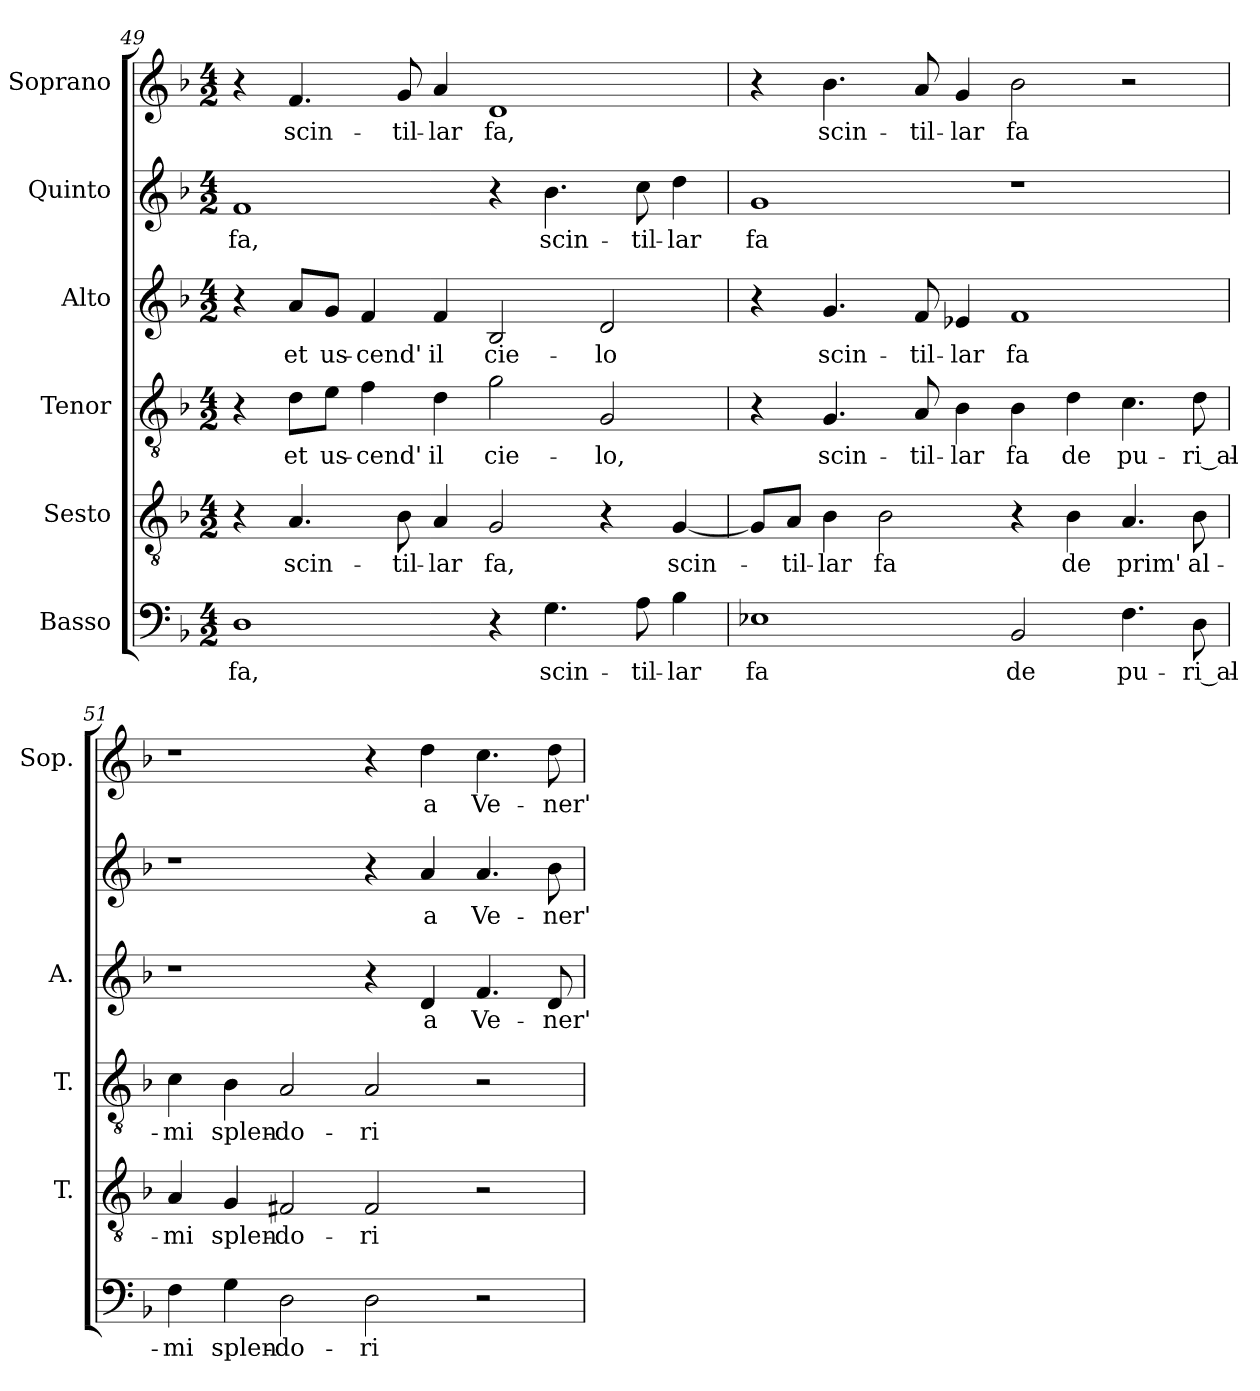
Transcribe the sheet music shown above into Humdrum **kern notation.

**kern	**text	**kern	**text	**kern	**text	**kern	**text	**kern	**text	**kern	**text
*part6	*part6	*part5	*part5	*part4	*part4	*part3	*part3	*part2	*part2	*part1	*part1
*staff6	*staff6	*staff5	*staff5	*staff4	*staff4	*staff3	*staff3	*staff2	*staff2	*staff1	*staff1
*I"Basso	*	*I"Sesto	*	*I"Tenor	*	*I"Alto	*	*I"Quinto	*	*I"Soprano	*
*	*	*I'T.	*	*I'T.	*	*I'A.	*	*	*	*I'Sop.	*
*clefF4	*	*clefGv2	*	*clefGv2	*	*clefG2	*	*clefG2	*	*clefG2	*
*	*	*ITrd7c12	*	*ITrd7c12	*	*	*	*	*	*	*
*k[b-]	*	*k[b-]	*	*k[b-]	*	*k[b-]	*	*k[b-]	*	*k[b-]	*
*F:	*	*F:	*	*F:	*	*F:	*	*F:	*	*F:	*
*M4/2	*	*M4/2	*	*M4/2	*	*M4/2	*	*M4/2	*	*M4/2	*
=49	=49	=49	=49	=49	=49	=49	=49	=49	=49	=49	=49
!	!LO:LY:b:color=#000000	!	!	!	!	!	!	!	!	!	!
!	!	!	!	!	!	!	!	!	!LO:LY:b:color=#000000	!	!
1Di	fa,	4r	.	4r	.	4r	.	1fi	fa,	4r	.
!	!	!	!LO:LY:b:color=#000000	!	!	!	!	!	!	!	!
!	!	!	!	!	!LO:LY:b:color=#000000	!	!	!	!	!	!
!	!	!	!	!	!	!	!LO:LY:b:color=#000000	!	!	!	!
!	!	!	!	!	!	!	!	!	!	!	!LO:LY:b:color=#000000
.	.	4.AAi/	scin-	8Di\L	et	8ai/L	et	.	.	4.fi/	scin-
!	!	!	!	!	!LO:LY:b:color=#000000	!	!	!	!	!	!
!	!	!	!	!	!	!	!LO:LY:b:color=#000000	!	!	!	!
.	.	.	.	8Ei\J	us-	8gi/J	us-	.	.	.	.
!	!	!	!	!	!LO:LY:b:color=#000000	!	!	!	!	!	!
!	!	!	!	!	!	!	!LO:LY:b:color=#000000	!	!	!	!
.	.	.	.	4Fi\	-cend'	4fi/	-cend'	.	.	.	.
!	!	!	!LO:LY:b:color=#000000	!	!	!	!	!	!	!	!
!	!	!	!	!	!	!	!	!	!	!	!LO:LY:b:color=#000000
.	.	8BB-i\	-til-	.	.	.	.	.	.	8gi/	-til-
!	!	!	!LO:LY:b:color=#000000	!	!	!	!	!	!	!	!
!	!	!	!	!	!LO:LY:b:color=#000000	!	!	!	!	!	!
!	!	!	!	!	!	!	!LO:LY:b:color=#000000	!	!	!	!
!	!	!	!	!	!	!	!	!	!	!	!LO:LY:b:color=#000000
.	.	4AAi/	-lar	4Di\	il	4fi/	il	.	.	4ai/	-lar
!	!	!	!LO:LY:b:color=#000000	!	!	!	!	!	!	!	!
!	!	!	!	!	!LO:LY:b:color=#000000	!	!	!	!	!	!
!	!	!	!	!	!	!	!LO:LY:b:color=#000000	!	!	!	!
!	!	!	!	!	!	!	!	!	!	!	!LO:LY:b:color=#000000
4r	.	2GGi/	fa,	2Gi\	cie-	2B-i/	cie-	4r	.	1di	fa,
!	!LO:LY:b:color=#000000	!	!	!	!	!	!	!	!	!	!
!	!	!	!	!	!	!	!	!	!LO:LY:b:color=#000000	!	!
4.Gi\	scin-	.	.	.	.	.	.	4.b-i\	scin-	.	.
!	!	!	!	!	!LO:LY:b:color=#000000	!	!	!	!	!	!
!	!	!	!	!	!	!	!LO:LY:b:color=#000000	!	!	!	!
.	.	4r	.	2GGi/	-lo,	2di/	-lo	.	.	.	.
!	!LO:LY:b:color=#000000	!	!	!	!	!	!	!	!	!	!
!	!	!	!	!	!	!	!	!	!LO:LY:b:color=#000000	!	!
8Ai\	-til-	.	.	.	.	.	.	8cci\	-til-	.	.
!	!LO:LY:b:color=#000000	!	!	!	!	!	!	!	!	!	!
!	!	!	!LO:LY:b:color=#000000	!	!	!	!	!	!	!	!
!	!	!	!	!	!	!	!	!	!LO:LY:b:color=#000000	!	!
4B-i\	-lar	[4GGi/	scin-	.	.	.	.	4ddi\	-lar	.	.
!!LO:PB:g=z
=50	=50	=50	=50	=50	=50	=50	=50	=50	=50	=50	=50
!	!LO:LY:b:color=#000000	!	!	!	!	!	!	!	!	!	!
!	!	!	!	!	!	!	!	!	!LO:LY:b:color=#000000	!	!
1E-Xi	fa	8GGi/L]	.	4r	.	4r	.	1gi	fa	4r	.
!	!	!	!LO:LY:b:color=#000000	!	!	!	!	!	!	!	!
.	.	8AAi/J	-til-	.	.	.	.	.	.	.	.
!	!	!	!LO:LY:b:color=#000000	!	!	!	!	!	!	!	!
!	!	!	!	!	!LO:LY:b:color=#000000	!	!	!	!	!	!
!	!	!	!	!	!	!	!LO:LY:b:color=#000000	!	!	!	!
!	!	!	!	!	!	!	!	!	!	!	!LO:LY:b:color=#000000
.	.	4BB-i\	-lar	4.GGi/	scin-	4.gi/	scin-	.	.	4.b-i\	scin-
!	!	!	!LO:LY:b:color=#000000	!	!	!	!	!	!	!	!
.	.	2BB-i\	fa	.	.	.	.	.	.	.	.
!	!	!	!	!	!LO:LY:b:color=#000000	!	!	!	!	!	!
!	!	!	!	!	!	!	!LO:LY:b:color=#000000	!	!	!	!
!	!	!	!	!	!	!	!	!	!	!	!LO:LY:b:color=#000000
.	.	.	.	8AAi/	-til-	8fi/	-til-	.	.	8ai/	-til-
!	!	!	!	!	!LO:LY:b:color=#000000	!	!	!	!	!	!
!	!	!	!	!	!	!	!LO:LY:b:color=#000000	!	!	!	!
!	!	!	!	!	!	!	!	!	!	!	!LO:LY:b:color=#000000
.	.	.	.	4BB-i\	-lar	4e-Xi/	-lar	.	.	4gi/	-lar
!	!LO:LY:b:color=#000000	!	!	!	!	!	!	!	!	!	!
!	!	!	!	!	!LO:LY:b:color=#000000	!	!	!	!	!	!
!	!	!	!	!	!	!	!LO:LY:b:color=#000000	!	!	!	!
!	!	!	!	!	!	!	!	!	!	!	!LO:LY:b:color=#000000
2BB-i/	de	4r	.	4BB-i\	fa	1fi	fa	1r	.	2b-i\	fa
!	!	!	!LO:LY:b:color=#000000	!	!	!	!	!	!	!	!
!	!	!	!	!	!LO:LY:b:color=#000000	!	!	!	!	!	!
.	.	4BB-i\	de	4Di\	de	.	.	.	.	.	.
!	!LO:LY:b:color=#000000	!	!	!	!	!	!	!	!	!	!
!	!	!	!LO:LY:b:color=#000000	!	!	!	!	!	!	!	!
!	!	!	!	!	!LO:LY:b:color=#000000	!	!	!	!	!	!
4.Fi\	pu-	4.AAi/	prim'	4.Ci\	pu-	.	.	.	.	2r	.
!	!LO:LY:b:color=#000000	!	!	!	!	!	!	!	!	!	!
!	!	!	!LO:LY:b:color=#000000	!	!	!	!	!	!	!	!
!	!	!	!	!	!LO:LY:b:color=#000000	!	!	!	!	!	!
8Di\	-ri_al-	8BB-i\	al-	8Di\	-ri_al-	.	.	.	.	.	.
=51	=51	=51	=51	=51	=51	=51	=51	=51	=51	=51	=51
!	!LO:LY:b:color=#000000	!	!	!	!	!	!	!	!	!	!
!	!	!	!LO:LY:b:color=#000000	!	!	!	!	!	!	!	!
!	!	!	!	!	!LO:LY:b:color=#000000	!	!	!	!	!	!
4Fi\	-mi	4AAi/	-mi	4Ci\	-mi	1r	.	1r	.	1r	.
!	!LO:LY:b:color=#000000	!	!	!	!	!	!	!	!	!	!
!	!	!	!LO:LY:b:color=#000000	!	!	!	!	!	!	!	!
!	!	!	!	!	!LO:LY:b:color=#000000	!	!	!	!	!	!
4Gi\	splen-	4GGi/	splen-	4BB-i\	splen-	.	.	.	.	.	.
!	!LO:LY:b:color=#000000	!	!	!	!	!	!	!	!	!	!
!	!	!	!LO:LY:b:color=#000000	!	!	!	!	!	!	!	!
!	!	!	!	!	!LO:LY:b:color=#000000	!	!	!	!	!	!
2Di\	-do-	2FF#Xi/	-do-	2AAi/	-do-	.	.	.	.	.	.
!	!LO:LY:b:color=#000000	!	!	!	!	!	!	!	!	!	!
!	!	!	!LO:LY:b:color=#000000	!	!	!	!	!	!	!	!
!	!	!	!	!	!LO:LY:b:color=#000000	!	!	!	!	!	!
2Di\	-ri	2FF#i/	-ri	2AAi/	-ri	4r	.	4r	.	4r	.
!	!	!	!	!	!	!	!LO:LY:b:color=#000000	!	!	!	!
!	!	!	!	!	!	!	!	!	!LO:LY:b:color=#000000	!	!
!	!	!	!	!	!	!	!	!	!	!	!LO:LY:b:color=#000000
.	.	.	.	.	.	4di/	a	4ai/	a	4ddi\	a
!	!	!	!	!	!	!	!LO:LY:b:color=#000000	!	!	!	!
!	!	!	!	!	!	!	!	!	!LO:LY:b:color=#000000	!	!
!	!	!	!	!	!	!	!	!	!	!	!LO:LY:b:color=#000000
2r	.	2r	.	2r	.	4.fi/	Ve-	4.ai/	Ve-	4.cci\	Ve-
!	!	!	!	!	!	!	!LO:LY:b:color=#000000	!	!	!	!
!	!	!	!	!	!	!	!	!	!LO:LY:b:color=#000000	!	!
!	!	!	!	!	!	!	!	!	!	!	!LO:LY:b:color=#000000
.	.	.	.	.	.	8di/	-ner'	8b-i\	-ner'	8ddi\	-ner'
=	=	=	=	=	=	=	=	=	=	=	=
*-	*-	*-	*-	*-	*-	*-	*-	*-	*-	*-	*-
